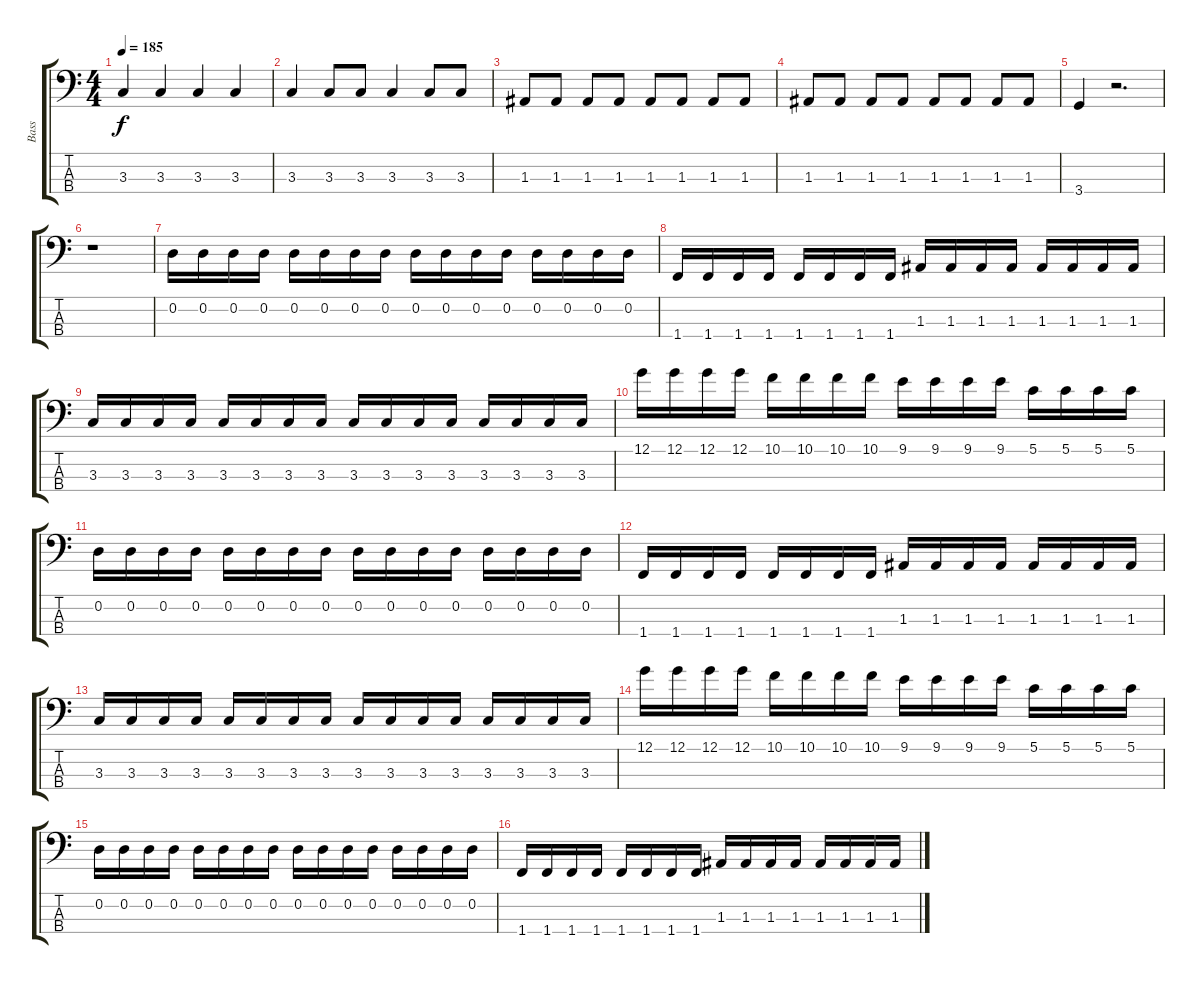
\track ("Bass" "Bass") {instrument electricbasspick}
\staff {score tabs}
\tuning (G2 D2 A1 E1) {hide}
\ts (4 4)
\tempo 185
\clef f4
\ks c
3.3.4{dy f} 3.3.4 3.3.4 3.3.4 |
3.3.4 3.3.8 3.3.8 3.3.4 3.3.8 3.3.8 |
1.3.8 1.3.8 1.3.8 1.3.8 1.3.8 1.3.8 1.3.8 1.3.8 |
1.3.8 1.3.8 1.3.8 1.3.8 1.3.8 1.3.8 1.3.8 1.3.8 |
3.4.4 r.2{d} |
r.1 |
0.2.16 0.2.16 0.2.16 0.2.16 0.2.16 0.2.16 0.2.16 0.2.16 0.2.16 0.2.16 0.2.16 0.2.16 0.2.16 0.2.16 0.2.16 0.2.16 |
1.4.16 1.4.16 1.4.16 1.4.16 1.4.16 1.4.16 1.4.16 1.4.16 1.3.16 1.3.16 1.3.16 1.3.16 1.3.16 1.3.16 1.3.16 1.3.16 |
3.3.16 3.3.16 3.3.16 3.3.16 3.3.16 3.3.16 3.3.16 3.3.16 3.3.16 3.3.16 3.3.16 3.3.16 3.3.16 3.3.16 3.3.16 3.3.16 |
12.1.16 12.1.16 12.1.16 12.1.16 10.1.16 10.1.16 10.1.16 10.1.16 9.1.16 9.1.16 9.1.16 9.1.16 5.1.16 5.1.16 5.1.16 5.1.16 |
0.2.16 0.2.16 0.2.16 0.2.16 0.2.16 0.2.16 0.2.16 0.2.16 0.2.16 0.2.16 0.2.16 0.2.16 0.2.16 0.2.16 0.2.16 0.2.16 |
1.4.16 1.4.16 1.4.16 1.4.16 1.4.16 1.4.16 1.4.16 1.4.16 1.3.16 1.3.16 1.3.16 1.3.16 1.3.16 1.3.16 1.3.16 1.3.16 |
3.3.16 3.3.16 3.3.16 3.3.16 3.3.16 3.3.16 3.3.16 3.3.16 3.3.16 3.3.16 3.3.16 3.3.16 3.3.16 3.3.16 3.3.16 3.3.16 |
12.1.16 12.1.16 12.1.16 12.1.16 10.1.16 10.1.16 10.1.16 10.1.16 9.1.16 9.1.16 9.1.16 9.1.16 5.1.16 5.1.16 5.1.16 5.1.16 |
0.2.16 0.2.16 0.2.16 0.2.16 0.2.16 0.2.16 0.2.16 0.2.16 0.2.16 0.2.16 0.2.16 0.2.16 0.2.16 0.2.16 0.2.16 0.2.16 |
1.4.16 1.4.16 1.4.16 1.4.16 1.4.16 1.4.16 1.4.16 1.4.16 1.3.16 1.3.16 1.3.16 1.3.16 1.3.16 1.3.16 1.3.16 1.3.16
